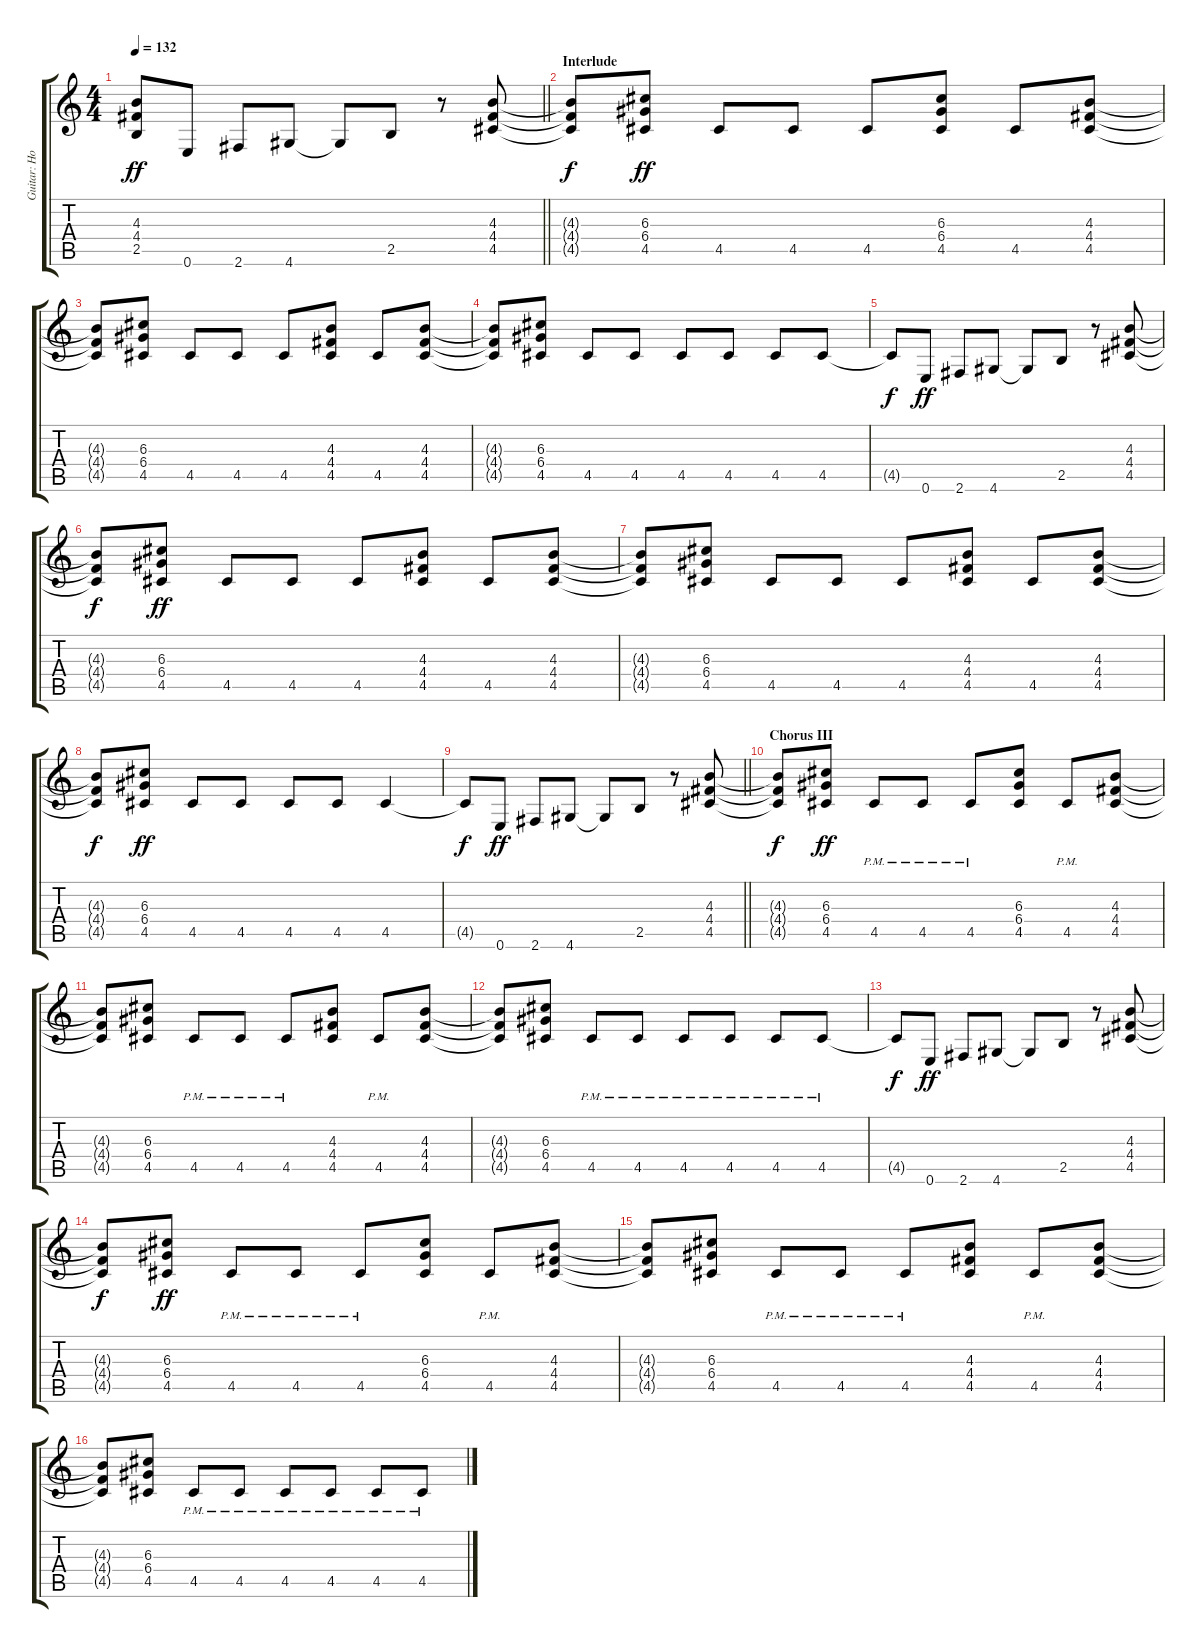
\track ("Guitar: Howard" "Guitar: Ho") {instrument distortionguitar}
\staff {score tabs}
\tuning (E4 B3 G3 D3 A2 E2) {hide}
\ts (4 4)
\tempo 132
\clef g2
\barLineRight lightlight
\ks c
(4.3{t} 4.4{t} 2.5{t}).8{dy ff} 0.6.8 2.6.8 4.6.8 4.6{t}.8 2.5.8 r.8 (4.3 4.4 4.5).8 |
\section ("" "Interlude")
(4.3{t} 4.4{t} 4.5{t}).8{dy f} (6.3 6.4 4.5).8{dy ff} 4.5.8 4.5.8 4.5.8 (6.3 6.4 4.5).8 4.5.8 (4.3 4.4 4.5).8 |
(4.3{t} 4.4{t} 4.5{t}).8 (6.3 6.4 4.5).8 4.5.8 4.5.8 4.5.8 (4.3 4.4 4.5).8 4.5.8 (4.3 4.4 4.5).8 |
(4.3{t} 4.4{t} 4.5{t}).8 (6.3 6.4 4.5).8 4.5.8 4.5.8 4.5.8 4.5.8 4.5.8 4.5.8 |
4.5{t}.8{dy f} 0.6.8{dy ff} 2.6.8 4.6.8 4.6{t}.8 2.5.8 r.8 (4.3 4.4 4.5).8 |
(4.3{t} 4.4{t} 4.5{t}).8{dy f} (6.3 6.4 4.5).8{dy ff} 4.5.8 4.5.8 4.5.8 (4.3 4.4 4.5).8 4.5.8 (4.3 4.4 4.5).8 |
(4.3{t} 4.4{t} 4.5{t}).8 (6.3 6.4 4.5).8 4.5.8 4.5.8 4.5.8 (4.3 4.4 4.5).8 4.5.8 (4.3 4.4 4.5).8 |
(4.3{t} 4.4{t} 4.5{t}).8{dy f} (6.3 6.4 4.5).8{dy ff} 4.5.8 4.5.8 4.5.8 4.5.8 4.5.4 |
\barLineRight lightlight
4.5{t}.8{dy f} 0.6.8{dy ff} 2.6.8 4.6.8 4.6{t}.8 2.5.8 r.8 (4.3 4.4 4.5).8 |
\section ("" "Chorus III")
(4.3{t} 4.4{t} 4.5{t}).8{dy f} (6.3 6.4 4.5).8{dy ff} 4.5{pm}.8 4.5{pm}.8 4.5{pm}.8 (6.3 6.4 4.5).8 4.5{pm}.8 (4.3 4.4 4.5).8 |
(4.3{t} 4.4{t} 4.5{t}).8 (6.3 6.4 4.5).8 4.5{pm}.8 4.5{pm}.8 4.5{pm}.8 (4.3 4.4 4.5).8 4.5{pm}.8 (4.3 4.4 4.5).8 |
(4.3{t} 4.4{t} 4.5{t}).8 (6.3 6.4 4.5).8 4.5{pm}.8 4.5{pm}.8 4.5{pm}.8 4.5{pm}.8 4.5{pm}.8 4.5{pm}.8 |
4.5{t}.8{dy f} 0.6.8{dy ff} 2.6.8 4.6.8 4.6{t}.8 2.5.8 r.8 (4.3 4.4 4.5).8 |
(4.3{t} 4.4{t} 4.5{t}).8{dy f} (6.3 6.4 4.5).8{dy ff} 4.5{pm}.8 4.5{pm}.8 4.5{pm}.8 (6.3 6.4 4.5).8 4.5{pm}.8 (4.3 4.4 4.5).8 |
(4.3{t} 4.4{t} 4.5{t}).8 (6.3 6.4 4.5).8 4.5{pm}.8 4.5{pm}.8 4.5{pm}.8 (4.3 4.4 4.5).8 4.5{pm}.8 (4.3 4.4 4.5).8 |
(4.3{t} 4.4{t} 4.5{t}).8 (6.3 6.4 4.5).8 4.5{pm}.8 4.5{pm}.8 4.5{pm}.8 4.5{pm}.8 4.5{pm}.8 4.5{pm}.8
